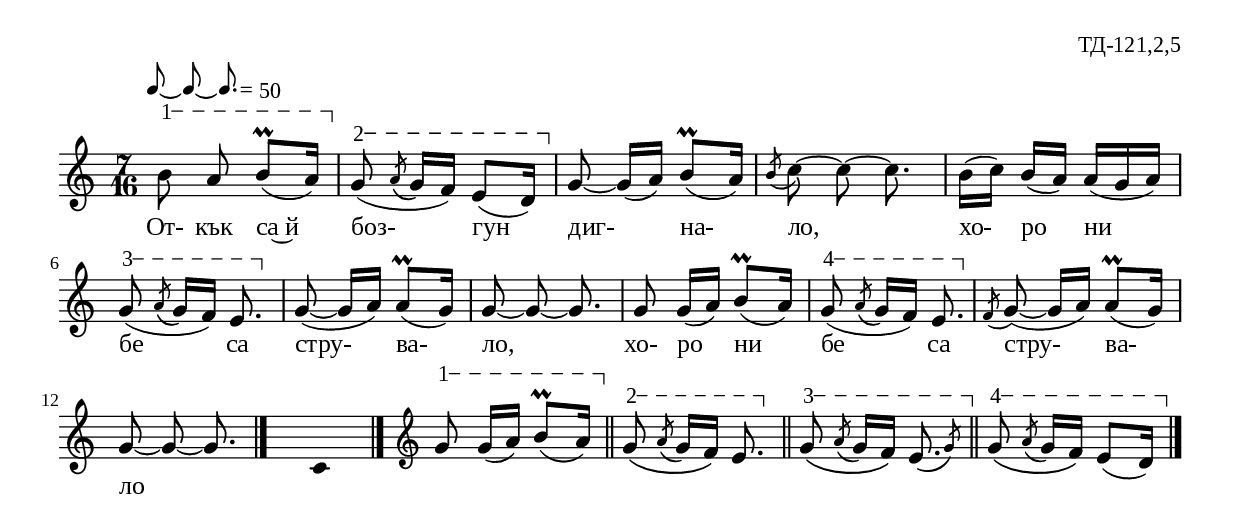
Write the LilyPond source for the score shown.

%{
TD_121_2_05
%}

\include "td-preamble.ly"
\include "Rhythm_marks.ly"

\score {
\relative c'' {
%% \tempo 8 = 164
  \time 7/16
\override Score.RehearsalMark #'self-alignment-X = #LEFT
\once \override Score.RehearsalMark #'X-offset = #8
  \rhythmMarkA \rhyMarkAAAdot #"50"      
\par  
\varA
b8\startTextSpan\noBeam a b8\prall([ a16\stopTextSpan)] | 
\varB
g8\startTextSpan( \grace { \stdB a8\( \stdE } g16\)[ f]) e8([ d16\stopTextSpan)] |
g8~ g16([ a)] b8\prall([ a16)] | \acciaccatura b8 c~ c~ c8. |
b16([ c)] b([ a)] a([ g a)] |
\varC
g8\startTextSpan( \grace { \stdB a\( \stdE } g16\)[ f)] e8.\stopTextSpan |
g8\noBeam~( g16[ a]) a8\prall([ g16)] | g8~ g~ g8. |
g8\noBeam g16([ a)] b8\prall([ a16)] | 
\varD
g8\startTextSpan( \grace { \stdB a\( \stdE } g16\)[ f)] e8.\stopTextSpan |
\acciaccatura f8 g8\noBeam~( g16[ a]) a8\prall([ g16)] | g8~ g~ g8.
\bar "|."
s8. \fixB c,4 \fixC
\bar "|."
\set Score.measureLength = #(ly:make-moment 1 16)  
 s16 \bar ""  
 \set Score.measureLength = #(ly:make-moment 7 16)  
 \clef treble
\varA
g'8\startTextSpan\noBeam g16([ a)] b8\prall([ a16\stopTextSpan)] \bar "||"
\varB
g8\startTextSpan\( \acciaccatura a8 g16[ f]\) e8.\stopTextSpan \bar "||"
\varC
g8\startTextSpan\( \acciaccatura a8 g16[ f\)] \afterGrace e8.\( { \stdB g8\stopTextSpan\) \stdE } \bar "||"
\varD
g8\startTextSpan\( \acciaccatura a g16[ f\)] e8([ d16\stopTextSpan)]
\bar "|."
}
\addlyrics { От- кък са~й боз- гун диг- на- ло, хо- ро ни бе са стру- ва- ло,
хо- ро ни бе са стру- ва- ло }
%
\layout {
  indent = #0
  line-width = 190\mm
  ragged-right=##f
}
%
\midi { 
	\context {
		\Score
		tempoWholesPerMinute = #(ly:make-moment 164 8)
		}
	}
}
%
\header{
  opus = "ТД-121,2,5"
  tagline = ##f
}


